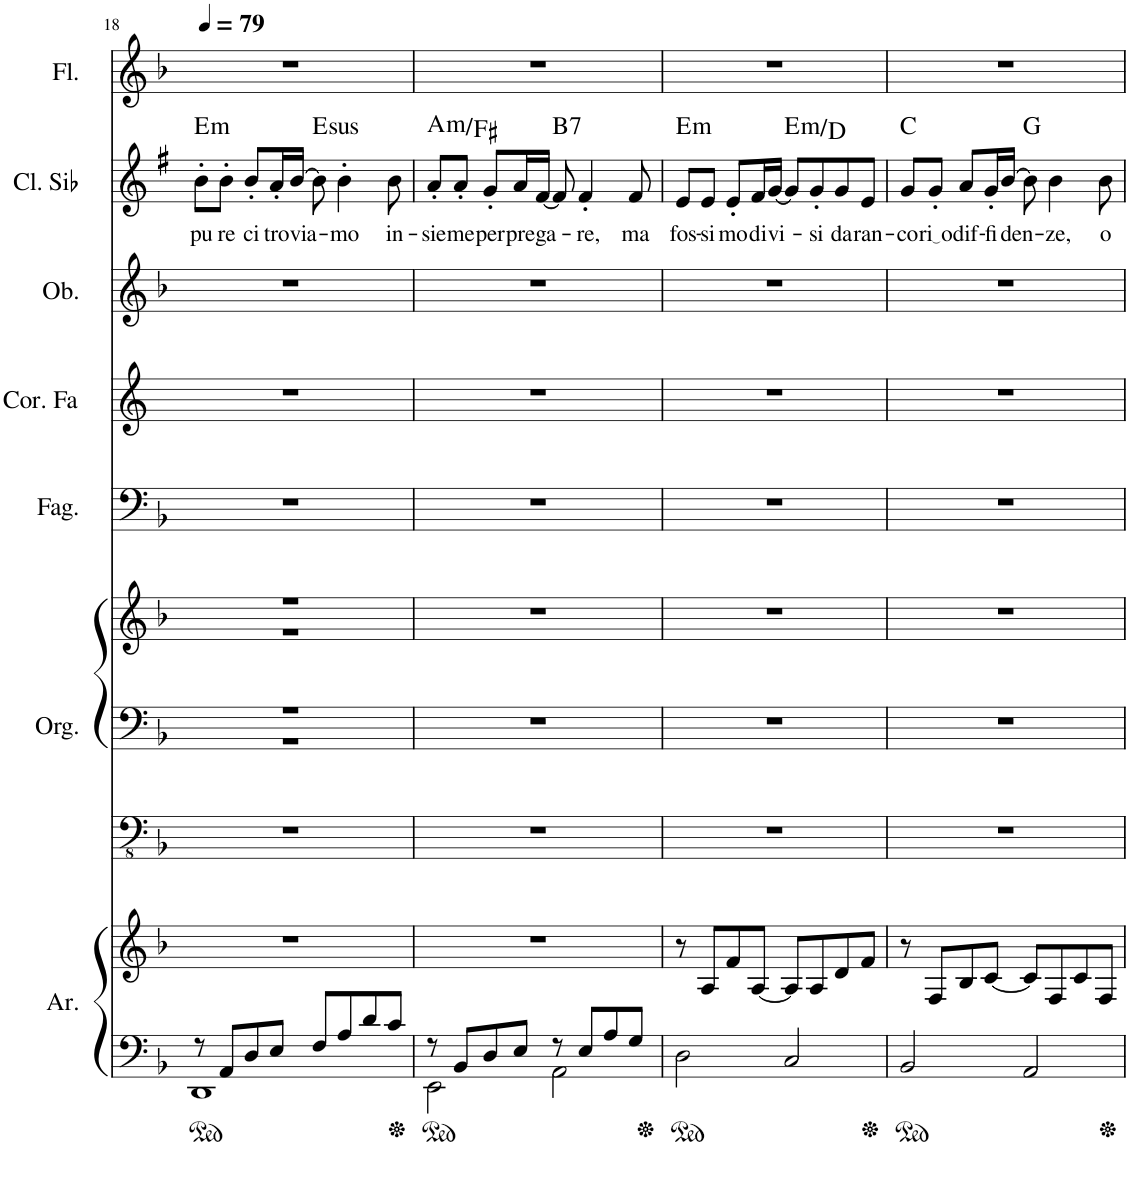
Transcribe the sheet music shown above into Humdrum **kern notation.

**kern	**kern	**kern	**kern	**kern	**kern	**kern	**kern	**kern	**text	**harte	**kern
*part7	*part7	*part6	*part6	*part6	*part5	*part4	*part3	*part2	*part2	*part2	*part1
*staff10	*staff9	*staff8	*staff7	*staff6	*staff5	*staff4	*staff3	*staff2	*staff2	*	*staff1
*I"Arpa	*	*I"Organo a canne	*	*	*I"Fagotto	*I"Corno in Fa	*I"Oboe	*I"Clarinetto in Sib	*	*	*I"Flauto
*I'Ar.	*	*I'Org.	*	*	*I'Fag.	*I'Cor. Fa	*I'Ob.	*I'Cl. Sib	*	*	*I'Fl.
!!LO:PB:g=z
*clefF4	*clefG2	*clefFv4	*clefF4	*clefG2	*clefF4	*clefG2	*clefG2	*clefG2	*	*	*clefG2
*	*	*	*	*	*	*Trd4c7	*	*Trd1c2	*	*	*
*k[b-]	*k[b-]	*k[b-]	*k[b-]	*k[b-]	*k[b-]	*k[]	*k[b-]	*k[f#]	*	*	*k[b-]
*M4/4	*M4/4	*M4/4	*M4/4	*M4/4	*M4/4	*M4/4	*M4/4	*M4/4	*	*	*M4/4
*met(c)	*met(c)	*met(c)	*met(c)	*met(c)	*met(c)	*met(c)	*met(c)	*met(c)	*	*	*met(c)
*MM79	*MM79	*MM79	*MM79	*MM79	*MM79	*MM79	*MM79	*MM79	*	*	*MM79
=18	=18	=18	=18	=18	=18	=18	=18	=18	=18	=18	=18
*^	*	*	*^	*^	*	*	*	*	*	*	*
!	!	!	!	!	!	!	!	!	!	!	!	!LO:LY:b	!LO:H:kt=m	!
8r	1DD	1r	1r	1r	1r	1r	1r	1r	1r	1r	8b'\L	pu-	E:min	1r
!	!	!	!	!	!	!	!	!	!	!	!	!LO:LY:b	!	!
8AA/L	.	.	.	.	.	.	.	.	.	.	8b'\J	-re	.	.
!	!	!	!	!	!	!	!	!	!	!	!	!LO:LY:b	!	!
8D/	.	.	.	.	.	.	.	.	.	.	8b'/L	ci	.	.
!	!	!	!	!	!	!	!	!	!	!	!	!LO:LY:b	!	!
8E/J	.	.	.	.	.	.	.	.	.	.	16a'/L	tro-	.	.
!	!	!	!	!	!	!	!	!	!	!	!	!LO:LY:b	!	!
.	.	.	.	.	.	.	.	.	.	.	[16b/JJ	-via-	.	.
!	!	!	!	!	!	!	!	!	!	!	!	!	!LO:H:kt=sus	!
8F/L	.	.	.	.	.	.	.	.	.	.	8b\]	.	E:sus4	.
!	!	!	!	!	!	!	!	!	!	!	!	!LO:LY:b	!	!
8A/	.	.	.	.	.	.	.	.	.	.	4b'\	-mo	.	.
8d/	.	.	.	.	.	.	.	.	.	.	.	.	.	.
!	!	!	!	!	!	!	!	!	!	!	!	!LO:LY:b	!	!
8c/J	.	.	.	.	.	.	.	.	.	.	8b\	in-	.	.
*	*	*	*	*v	*v	*	*	*	*	*	*	*	*	*
*	*	*	*	*	*v	*v	*	*	*	*	*	*	*
=19	=19	=19	=19	=19	=19	=19	=19	=19	=19	=19	=19	=19
!	!	!	!	!	!	!	!	!	!	!LO:LY:b	!LO:H:kt=m	!
8r	2EE\	1r	1r	1r	1r	1r	1r	1r	8a'/L	-sie-	A:min/6	1r
!	!	!	!	!	!	!	!	!	!	!LO:LY:b	!	!
8BB-/L	.	.	.	.	.	.	.	.	8a'/J	-me	.	.
!	!	!	!	!	!	!	!	!	!	!LO:LY:b	!	!
8D/	.	.	.	.	.	.	.	.	8g'/L	per	.	.
!	!	!	!	!	!	!	!	!	!	!LO:LY:b	!	!
8E/J	.	.	.	.	.	.	.	.	16a/L	pre-	.	.
!	!	!	!	!	!	!	!	!	!	!LO:LY:b	!	!
.	.	.	.	.	.	.	.	.	[16f#/JJ	-ga-	.	.
!	!	!	!	!	!	!	!	!	!	!	!LO:H:kt=7	!
8r	2AA\	.	.	.	.	.	.	.	8f#/]	.	B:7	.
!	!	!	!	!	!	!	!	!	!	!LO:LY:b	!	!
8E/L	.	.	.	.	.	.	.	.	4f#'/	-re,	.	.
8A/	.	.	.	.	.	.	.	.	.	.	.	.
!	!	!	!	!	!	!	!	!	!	!LO:LY:b	!	!
8G/J	.	.	.	.	.	.	.	.	8f#/	ma	.	.
*v	*v	*	*	*	*	*	*	*	*	*	*	*
=20	=20	=20	=20	=20	=20	=20	=20	=20	=20	=20	=20
!	!	!	!	!	!	!	!	!	!LO:LY:b	!LO:H:kt=m	!
2D\	8r	1r	1r	1r	1r	1r	1r	8e/L	fos-	E:min	1r
!	!	!	!	!	!	!	!	!	!LO:LY:b	!	!
.	8A/L	.	.	.	.	.	.	8e/J	-si-	.	.
!	!	!	!	!	!	!	!	!	!LO:LY:b	!	!
.	8f/	.	.	.	.	.	.	8e'/L	-mo	.	.
!	!	!	!	!	!	!	!	!	!LO:LY:b	!	!
.	[8A/J	.	.	.	.	.	.	16f#/L	di-	.	.
!	!	!	!	!	!	!	!	!	!LO:LY:b	!	!
.	.	.	.	.	.	.	.	[16g/JJ	-vi-	.	.
!	!	!	!	!	!	!	!	!	!	!LO:H:kt=m	!
2C/	8A/L]	.	.	.	.	.	.	8g/L]	.	E:min/b7	.
!	!	!	!	!	!	!	!	!	!LO:LY:b	!	!
.	8A/	.	.	.	.	.	.	8g'/	-si	.	.
!	!	!	!	!	!	!	!	!	!LO:LY:b	!	!
.	8d/	.	.	.	.	.	.	8g/	da	.	.
!	!	!	!	!	!	!	!	!	!LO:LY:b	!	!
.	8f/J	.	.	.	.	.	.	8e/J	ran-	.	.
=21	=21	=21	=21	=21	=21	=21	=21	=21	=21	=21	=21
!	!	!	!	!	!	!	!	!	!LO:LY:b	!	!
2BB-/	8r	1r	1r	1r	1r	1r	1r	8g/L	-co-	C:maj	1r
!	!	!	!	!	!	!	!	!	!LO:LY:b	!	!
.	8F/L	.	.	.	.	.	.	8g'/J	ri o	.	.
!	!	!	!	!	!	!	!	!	!LO:LY:b	!	!
.	8B-/	.	.	.	.	.	.	8a/L	dif-	.	.
!	!	!	!	!	!	!	!	!	!LO:LY:b	!	!
.	[8c/J	.	.	.	.	.	.	16g'/L	-fi-	.	.
!	!	!	!	!	!	!	!	!	!LO:LY:b	!	!
.	.	.	.	.	.	.	.	[16b/JJ	-den-	.	.
2AA/	8c/L]	.	.	.	.	.	.	8b\]	.	G:maj	.
!	!	!	!	!	!	!	!	!	!LO:LY:b	!	!
.	8F/	.	.	.	.	.	.	4b\	-ze,	.	.
.	8c/	.	.	.	.	.	.	.	.	.	.
!	!	!	!	!	!	!	!	!	!LO:LY:b	!	!
.	8F/J	.	.	.	.	.	.	8b\	o	.	.
=	=	=	=	=	=	=	=	=	=	=	=
*-	*-	*-	*-	*-	*-	*-	*-	*-	*-	*-	*-
